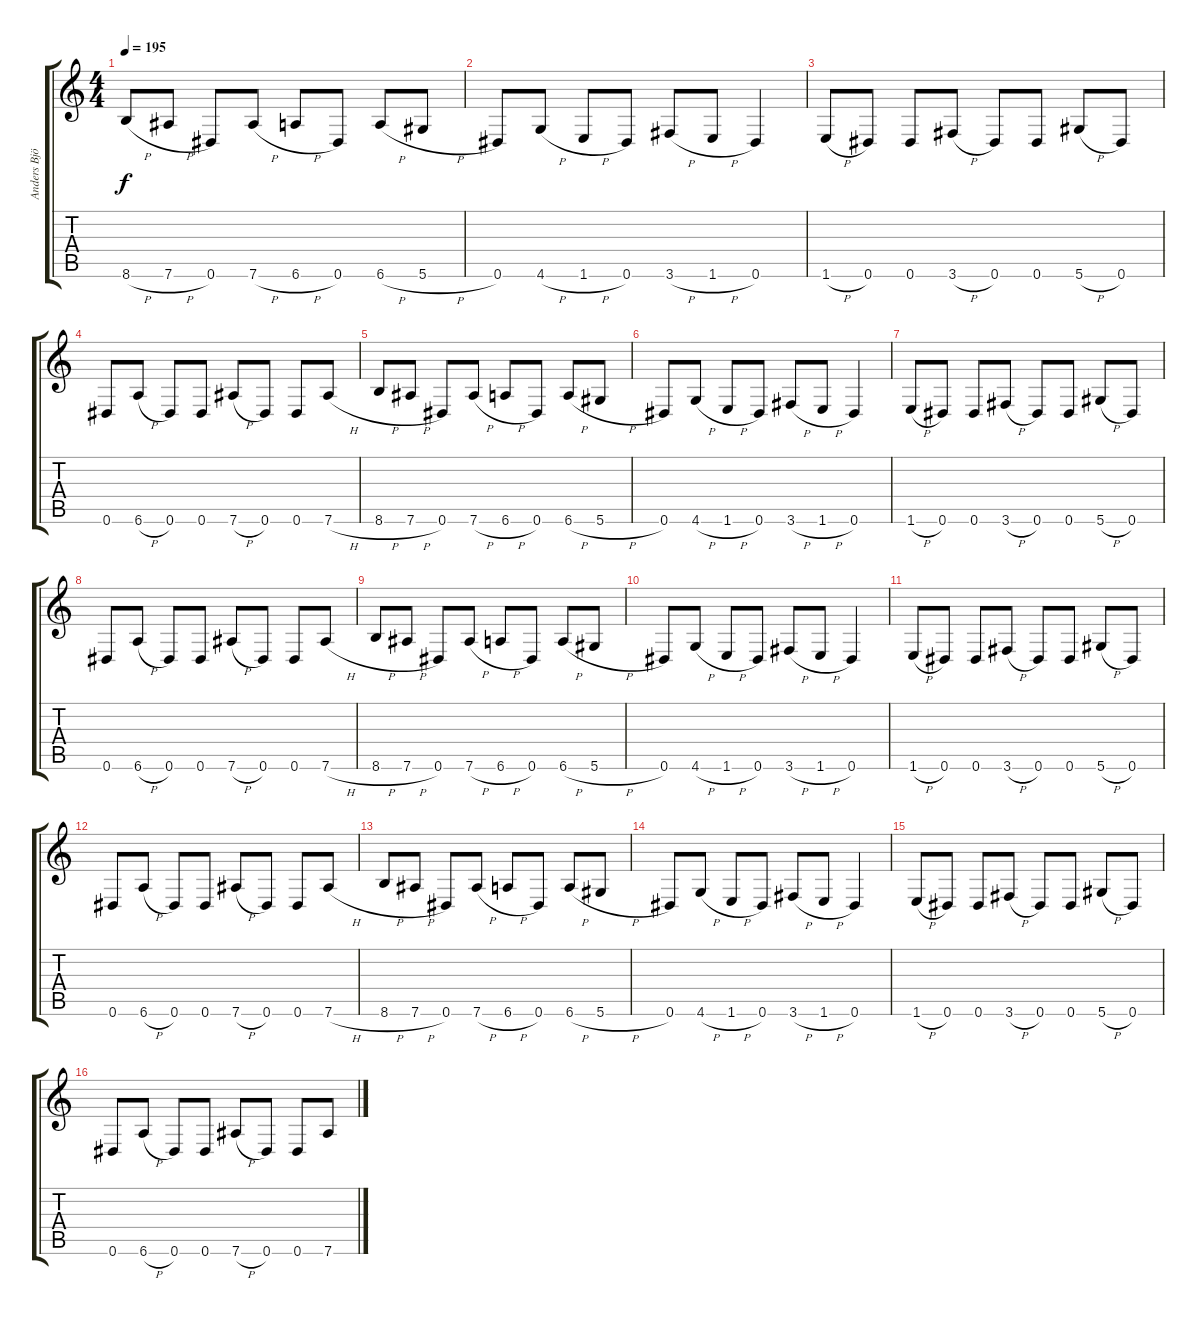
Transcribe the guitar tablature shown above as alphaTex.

\track ("Anders Björler" "Anders Bjö") {instrument distortionguitar}
\staff {score tabs}
\tuning (Eb4 Bb3 Gb3 Db3 Ab2 Eb2) {hide}
\ts (4 4)
\tempo 195
\clef g2
\ks c
8.6{h}.8{dy f} 7.6{h}.8 0.6.8 7.6{h}.8 6.6{h}.8 0.6.8 6.6{h}.8 5.6{h}.8 |
0.6.8 4.6{h}.8 1.6{h}.8 0.6.8 3.6{h}.8 1.6{h}.8 0.6.4 |
1.6{h}.8 0.6.8 0.6.8 3.6{h}.8 0.6.8 0.6.8 5.6{h}.8 0.6.8 |
0.6.8 6.6{h}.8 0.6.8 0.6.8 7.6{h}.8 0.6.8 0.6.8 7.6{h}.8 |
8.6{h}.8 7.6{h}.8 0.6.8 7.6{h}.8 6.6{h}.8 0.6.8 6.6{h}.8 5.6{h}.8 |
0.6.8 4.6{h}.8 1.6{h}.8 0.6.8 3.6{h}.8 1.6{h}.8 0.6.4 |
1.6{h}.8 0.6.8 0.6.8 3.6{h}.8 0.6.8 0.6.8 5.6{h}.8 0.6.8 |
0.6.8 6.6{h}.8 0.6.8 0.6.8 7.6{h}.8 0.6.8 0.6.8 7.6{h}.8 |
8.6{h}.8 7.6{h}.8 0.6.8 7.6{h}.8 6.6{h}.8 0.6.8 6.6{h}.8 5.6{h}.8 |
0.6.8 4.6{h}.8 1.6{h}.8 0.6.8 3.6{h}.8 1.6{h}.8 0.6.4 |
1.6{h}.8 0.6.8 0.6.8 3.6{h}.8 0.6.8 0.6.8 5.6{h}.8 0.6.8 |
0.6.8 6.6{h}.8 0.6.8 0.6.8 7.6{h}.8 0.6.8 0.6.8 7.6{h}.8 |
8.6{h}.8 7.6{h}.8 0.6.8 7.6{h}.8 6.6{h}.8 0.6.8 6.6{h}.8 5.6{h}.8 |
0.6.8 4.6{h}.8 1.6{h}.8 0.6.8 3.6{h}.8 1.6{h}.8 0.6.4 |
1.6{h}.8 0.6.8 0.6.8 3.6{h}.8 0.6.8 0.6.8 5.6{h}.8 0.6.8 |
0.6.8 6.6{h}.8 0.6.8 0.6.8 7.6{h}.8 0.6.8 0.6.8 7.6{h}.8
